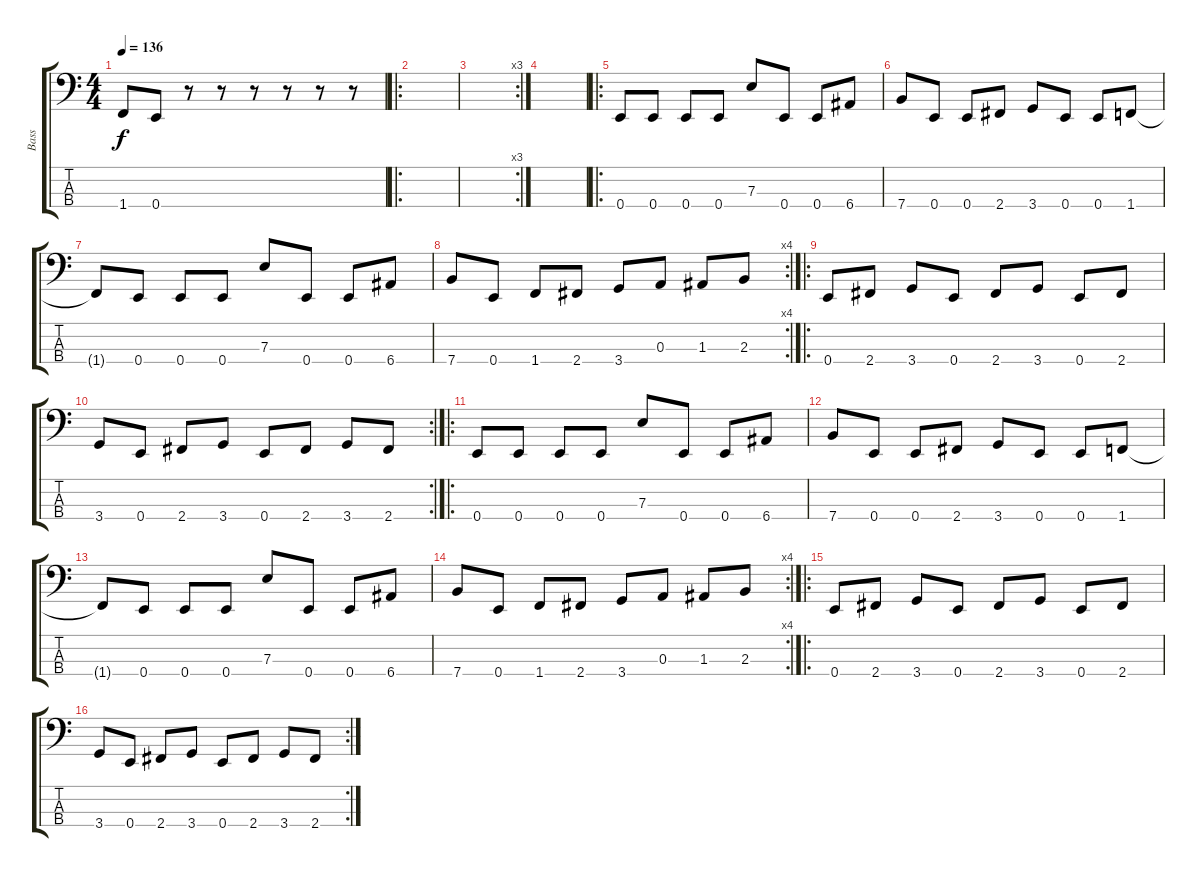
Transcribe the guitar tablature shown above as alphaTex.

\track ("Bass" "Bass") {instrument electricbassfinger}
\staff {score tabs}
\tuning (G2 D2 A1 E1) {hide}
\ts (4 4)
\tempo 136
\clef f4
\ks c
1.4.8{dy f instrument electricbassfinger} 0.4.8 r.8 r.8 r.8 r.8 r.8 r.8 |
\ro
|
\rc 3
|
|
\ro
0.4.8 0.4.8 0.4.8 0.4.8 7.3.8 0.4.8 0.4.8 6.4.8 |
7.4.8 0.4.8 0.4.8 2.4.8 3.4.8 0.4.8 0.4.8 1.4.8 |
1.4{t}.8 0.4.8 0.4.8 0.4.8 7.3.8 0.4.8 0.4.8 6.4.8 |
\rc 4
7.4.8 0.4.8 1.4.8 2.4.8 3.4.8 0.3.8 1.3.8 2.3.8 |
\ro
0.4.8 2.4.8 3.4.8 0.4.8 2.4.8 3.4.8 0.4.8 2.4.8 |
\rc 2
3.4.8 0.4.8 2.4.8 3.4.8 0.4.8 2.4.8 3.4.8 2.4.8 |
\ro
0.4.8 0.4.8 0.4.8 0.4.8 7.3.8 0.4.8 0.4.8 6.4.8 |
7.4.8 0.4.8 0.4.8 2.4.8 3.4.8 0.4.8 0.4.8 1.4.8 |
1.4{t}.8 0.4.8 0.4.8 0.4.8 7.3.8 0.4.8 0.4.8 6.4.8 |
\rc 4
7.4.8 0.4.8 1.4.8 2.4.8 3.4.8 0.3.8 1.3.8 2.3.8 |
\ro
0.4.8 2.4.8 3.4.8 0.4.8 2.4.8 3.4.8 0.4.8 2.4.8 |
\rc 2
3.4.8 0.4.8 2.4.8 3.4.8 0.4.8 2.4.8 3.4.8 2.4.8
